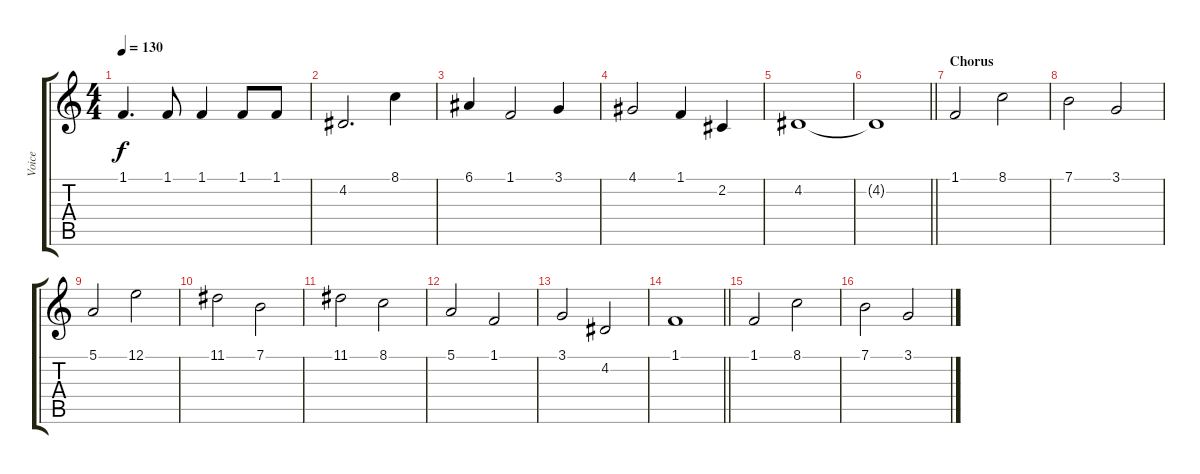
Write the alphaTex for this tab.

\track ("Voice " "Voice ") {instrument lead6voice}
\staff {score tabs}
\tuning (E4 B3 G3 D3 A2 E2) {hide}
\ts (4 4)
\tempo 130
\clef g2
\ks c
1.1.4{d dy f} 1.1.8 1.1.4 1.1.8 1.1.8 |
4.2.2{d} 8.1.4 |
6.1.4 1.1.2 3.1.4 |
4.1.2 1.1.4 2.2.4 |
4.2.1 |
\barLineRight lightlight
4.2{t}.1 |
\section ("" "Chorus ")
1.1.2 8.1.2 |
7.1.2 3.1.2 |
5.1.2 12.1.2 |
11.1.2 7.1.2 |
11.1.2 8.1.2 |
5.1.2 1.1.2 |
3.1.2 4.2.2 |
\barLineRight lightlight
1.1.1 |
1.1.2 8.1.2 |
7.1.2 3.1.2
